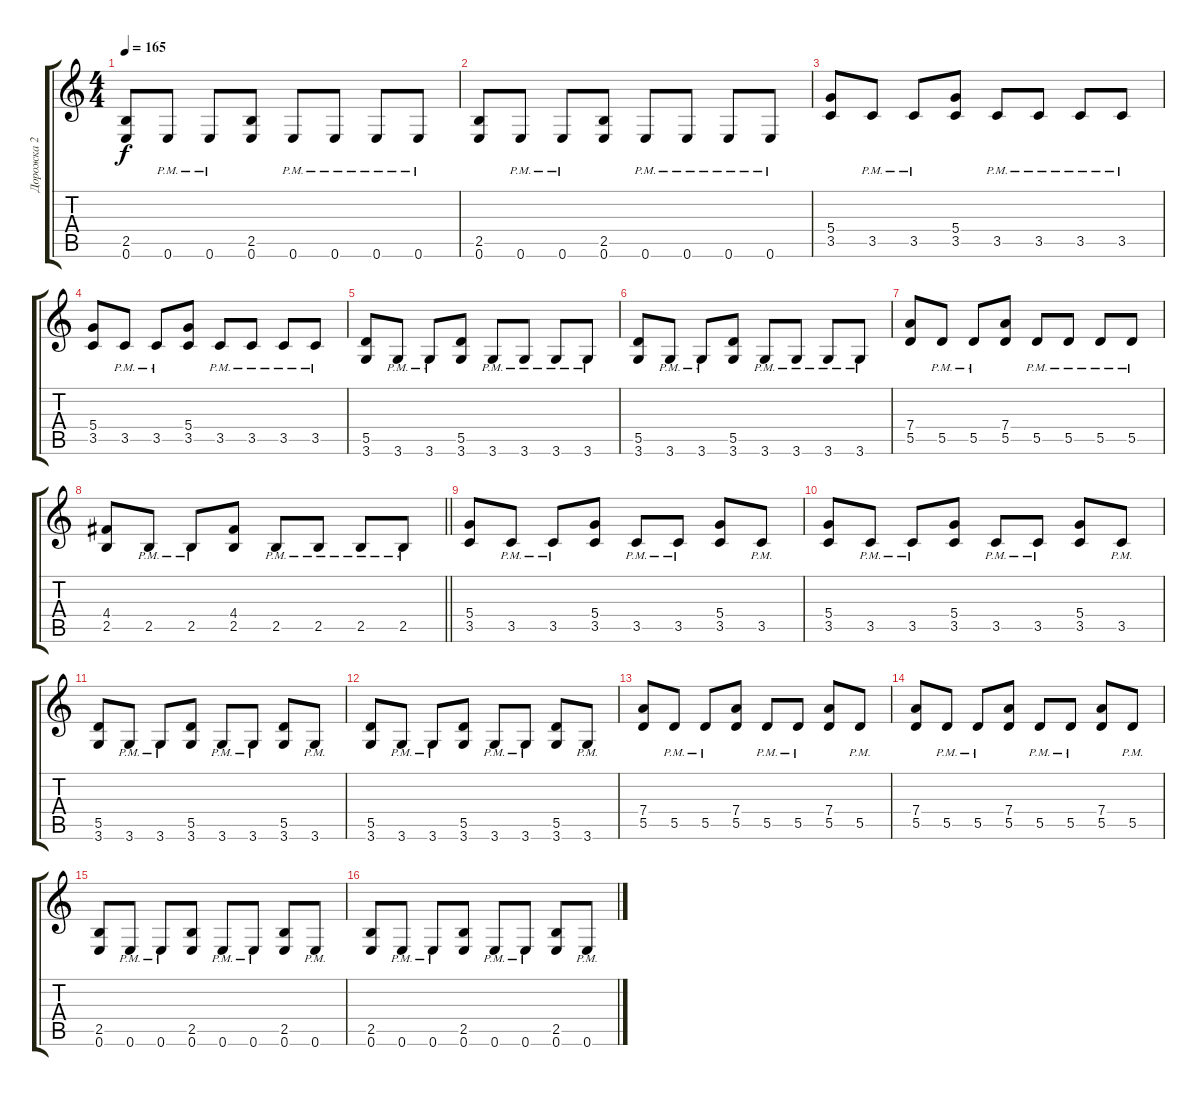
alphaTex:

\track ("Дорожка 2" "Дорожка 2") {instrument overdrivenguitar}
\staff {score tabs}
\tuning (E4 B3 G3 D3 A2 E2) {hide}
\ts (4 4)
\tempo 165
\clef g2
\ks c
(2.5 0.6).8{dy f} 0.6{pm}.8 0.6{pm}.8 (2.5 0.6).8 0.6{pm}.8 0.6{pm}.8 0.6{pm}.8 0.6{pm}.8 |
(2.5 0.6).8 0.6{pm}.8 0.6{pm}.8 (2.5 0.6).8 0.6{pm}.8 0.6{pm}.8 0.6{pm}.8 0.6{pm}.8 |
(5.4 3.5).8 3.5{pm}.8 3.5{pm}.8 (5.4 3.5).8 3.5{pm}.8 3.5{pm}.8 3.5{pm}.8 3.5{pm}.8 |
(5.4 3.5).8 3.5{pm}.8 3.5{pm}.8 (5.4 3.5).8 3.5{pm}.8 3.5{pm}.8 3.5{pm}.8 3.5{pm}.8 |
(5.5 3.6).8 3.6{pm}.8 3.6{pm}.8 (5.5 3.6).8 3.6{pm}.8 3.6{pm}.8 3.6{pm}.8 3.6{pm}.8 |
(5.5 3.6).8 3.6{pm}.8 3.6{pm}.8 (5.5 3.6).8 3.6{pm}.8 3.6{pm}.8 3.6{pm}.8 3.6{pm}.8 |
(7.4 5.5).8 5.5{pm}.8 5.5{pm}.8 (7.4 5.5).8 5.5{pm}.8 5.5{pm}.8 5.5{pm}.8 5.5{pm}.8 |
\barLineRight lightlight
(4.4 2.5).8 2.5{pm}.8 2.5{pm}.8 (4.4 2.5).8 2.5{pm}.8 2.5{pm}.8 2.5{pm}.8 2.5{pm}.8 |
(5.4 3.5).8 3.5{pm}.8 3.5{pm}.8 (5.4 3.5).8 3.5{pm}.8 3.5{pm}.8 (5.4 3.5).8 3.5{pm}.8 |
(5.4 3.5).8 3.5{pm}.8 3.5{pm}.8 (5.4 3.5).8 3.5{pm}.8 3.5{pm}.8 (5.4 3.5).8 3.5{pm}.8 |
(5.5 3.6).8 3.6{pm}.8 3.6{pm}.8 (5.5 3.6).8 3.6{pm}.8 3.6{pm}.8 (5.5 3.6).8 3.6{pm}.8 |
(5.5 3.6).8 3.6{pm}.8 3.6{pm}.8 (5.5 3.6).8 3.6{pm}.8 3.6{pm}.8 (5.5 3.6).8 3.6{pm}.8 |
(7.4 5.5).8 5.5{pm}.8 5.5{pm}.8 (7.4 5.5).8 5.5{pm}.8 5.5{pm}.8 (7.4 5.5).8 5.5{pm}.8 |
(7.4 5.5).8 5.5{pm}.8 5.5{pm}.8 (7.4 5.5).8 5.5{pm}.8 5.5{pm}.8 (7.4 5.5).8 5.5{pm}.8 |
(2.5 0.6).8 0.6{pm}.8 0.6{pm}.8 (2.5 0.6).8 0.6{pm}.8 0.6{pm}.8 (2.5 0.6).8 0.6{pm}.8 |
(2.5 0.6).8 0.6{pm}.8 0.6{pm}.8 (2.5 0.6).8 0.6{pm}.8 0.6{pm}.8 (2.5 0.6).8 0.6{pm}.8
